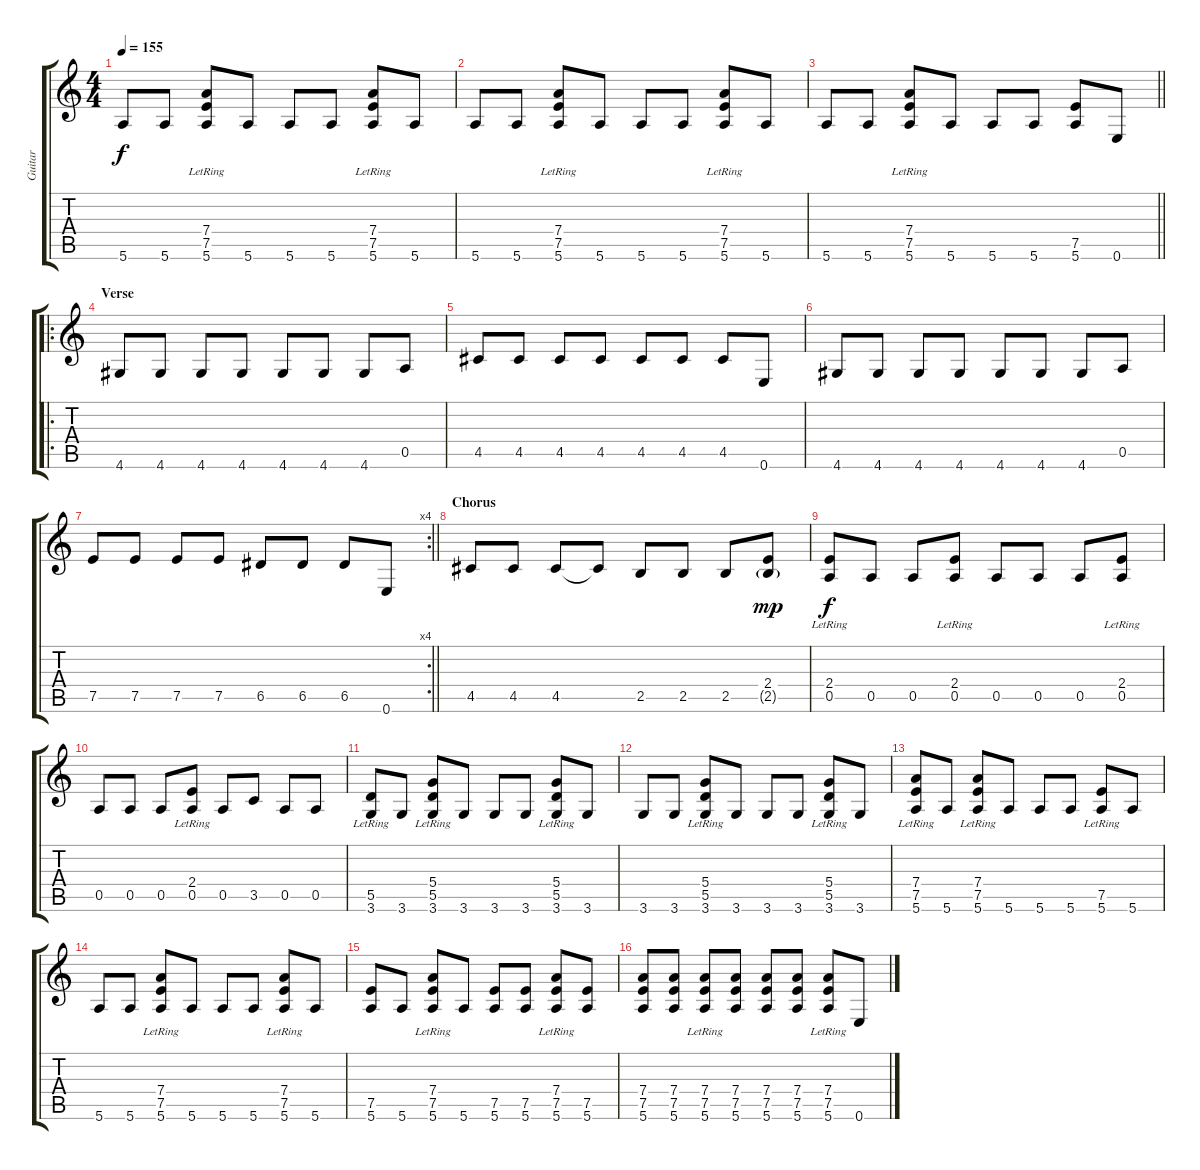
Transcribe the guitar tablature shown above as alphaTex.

\track ("Guitar" "Guitar") {instrument acousticguitarsteel}
\staff {score tabs}
\tuning (E4 B3 G3 D3 A2 E2) {hide}
\ts (4 4)
\tempo 155
\clef g2
\ks c
5.6.8{dy f} 5.6.8 (7.4{lr} 7.5{lr} 5.6{lr}).8 5.6.8 5.6.8 5.6.8 (7.4{lr} 7.5{lr} 5.6).8 5.6.8 |
5.6.8 5.6.8 (7.4{lr} 7.5{lr} 5.6{lr}).8 5.6.8 5.6.8 5.6.8 (7.4{lr} 7.5{lr} 5.6).8 5.6.8 |
\barLineRight lightlight
5.6.8 5.6.8 (7.4{lr} 7.5{lr} 5.6{lr}).8 5.6.8 5.6.8 5.6.8 (7.5 5.6).8 0.6.8 |
\ro
\section ("" "Verse")
4.6.8 4.6.8 4.6.8 4.6.8 4.6.8 4.6.8 4.6.8 0.5.8 |
4.5.8 4.5.8 4.5.8 4.5.8 4.5.8 4.5.8 4.5.8 0.6.8 |
4.6.8 4.6.8 4.6.8 4.6.8 4.6.8 4.6.8 4.6.8 0.5.8 |
\rc 4
\barLineRight lightlight
7.5.8 7.5.8 7.5.8 7.5.8 6.5.8 6.5.8 6.5.8 0.6.8 |
\section ("" "Chorus")
4.5.8 4.5.8 4.5.8 4.5{t}.8 2.5.8 2.5.8 2.5.8 (2.4 2.5{g}).8{dy mp} |
(2.4{lr} 0.5).8{dy f} 0.5.8 0.5.8 (2.4{lr} 0.5).8 0.5.8 0.5.8 0.5.8 (2.4{lr} 0.5).8 |
0.5.8 0.5.8 0.5.8 (2.4{lr} 0.5).8 0.5.8 3.5.8 0.5.8 0.5.8 |
(5.5{lr} 3.6).8 3.6.8 (5.4{lr} 5.5{lr} 3.6).8 3.6.8 3.6.8 3.6.8 (5.4{lr} 5.5{lr} 3.6).8 3.6.8 |
3.6.8 3.6.8 (5.4{lr} 5.5{lr} 3.6).8 3.6.8 3.6.8 3.6.8 (5.4{lr} 5.5{lr} 3.6).8 3.6.8 |
(7.4{lr} 7.5{lr} 5.6).8 5.6.8 (7.4{lr} 7.5{lr} 5.6).8 5.6.8 5.6.8 5.6.8 (7.5{lr} 5.6).8 5.6.8 |
5.6.8 5.6.8 (7.4{lr} 7.5{lr} 5.6{lr}).8 5.6.8 5.6.8 5.6.8 (7.4{lr} 7.5{lr} 5.6).8 5.6.8 |
(7.5 5.6).8 5.6.8 (7.4{lr} 7.5{lr} 5.6{lr}).8 5.6.8 (7.5 5.6).8 (7.5 5.6).8 (7.4{lr} 7.5{lr} 5.6).8 (7.5 5.6).8 |
(7.4 7.5 5.6).8 (7.4 7.5 5.6).8 (7.4{lr} 7.5{lr} 5.6{lr}).8 (7.4 7.5 5.6).8 (7.4 7.5 5.6).8 (7.4 7.5 5.6).8 (7.4 7.5{lr} 5.6).8 0.6.8
